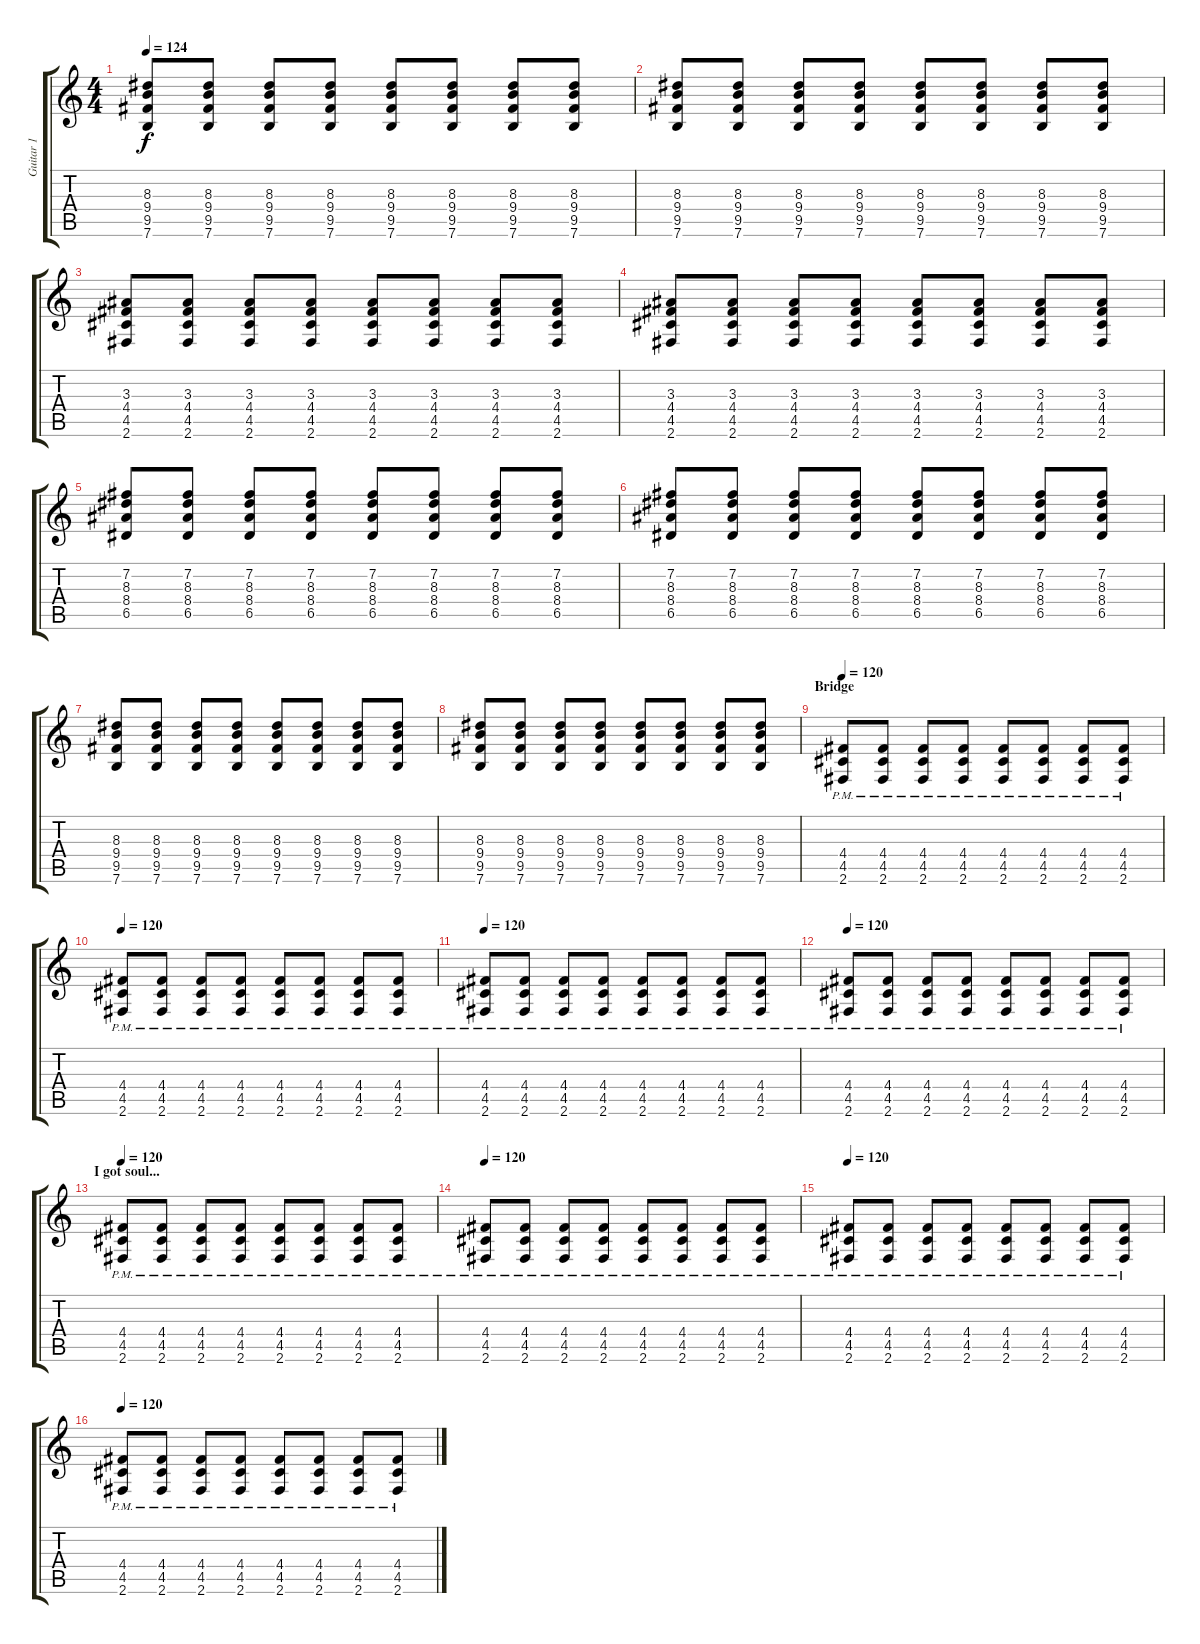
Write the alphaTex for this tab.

\track ("Guitar 1" "Guitar 1") {instrument overdrivenguitar}
\staff {score tabs}
\tuning (E4 B3 G3 D3 A2 E2) {hide}
\ts (4 4)
\tempo 124
\clef g2
\ks c
(8.3 9.4 9.5 7.6).8{dy f} (8.3 9.4 9.5 7.6).8 (8.3 9.4 9.5 7.6).8 (8.3 9.4 9.5 7.6).8 (8.3 9.4 9.5 7.6).8 (8.3 9.4 9.5 7.6).8 (8.3 9.4 9.5 7.6).8 (8.3 9.4 9.5 7.6).8 |
(8.3 9.4 9.5 7.6).8 (8.3 9.4 9.5 7.6).8 (8.3 9.4 9.5 7.6).8 (8.3 9.4 9.5 7.6).8 (8.3 9.4 9.5 7.6).8 (8.3 9.4 9.5 7.6).8 (8.3 9.4 9.5 7.6).8 (8.3 9.4 9.5 7.6).8 |
(3.3 4.4 4.5 2.6).8 (3.3 4.4 4.5 2.6).8 (3.3 4.4 4.5 2.6).8 (3.3 4.4 4.5 2.6).8 (3.3 4.4 4.5 2.6).8 (3.3 4.4 4.5 2.6).8 (3.3 4.4 4.5 2.6).8 (3.3 4.4 4.5 2.6).8 |
(3.3 4.4 4.5 2.6).8 (3.3 4.4 4.5 2.6).8 (3.3 4.4 4.5 2.6).8 (3.3 4.4 4.5 2.6).8 (3.3 4.4 4.5 2.6).8 (3.3 4.4 4.5 2.6).8 (3.3 4.4 4.5 2.6).8 (3.3 4.4 4.5 2.6).8 |
(7.2 8.3 8.4 6.5).8 (7.2 8.3 8.4 6.5).8 (7.2 8.3 8.4 6.5).8 (7.2 8.3 8.4 6.5).8 (7.2 8.3 8.4 6.5).8 (7.2 8.3 8.4 6.5).8 (7.2 8.3 8.4 6.5).8 (7.2 8.3 8.4 6.5).8 |
(7.2 8.3 8.4 6.5).8 (7.2 8.3 8.4 6.5).8 (7.2 8.3 8.4 6.5).8 (7.2 8.3 8.4 6.5).8 (7.2 8.3 8.4 6.5).8 (7.2 8.3 8.4 6.5).8 (7.2 8.3 8.4 6.5).8 (7.2 8.3 8.4 6.5).8 |
(8.3 9.4 9.5 7.6).8 (8.3 9.4 9.5 7.6).8 (8.3 9.4 9.5 7.6).8 (8.3 9.4 9.5 7.6).8 (8.3 9.4 9.5 7.6).8 (8.3 9.4 9.5 7.6).8 (8.3 9.4 9.5 7.6).8 (8.3 9.4 9.5 7.6).8 |
(8.3 9.4 9.5 7.6).8 (8.3 9.4 9.5 7.6).8 (8.3 9.4 9.5 7.6).8 (8.3 9.4 9.5 7.6).8 (8.3 9.4 9.5 7.6).8 (8.3 9.4 9.5 7.6).8 (8.3 9.4 9.5 7.6).8 (8.3 9.4 9.5 7.6).8 |
\section ("" "Bridge")
\tempo 120
(4.4{pm} 4.5{pm} 2.6{pm}).8{volume 11} (4.4{pm} 4.5{pm} 2.6{pm}).8 (4.4{pm} 4.5{pm} 2.6{pm}).8 (4.4{pm} 4.5{pm} 2.6{pm}).8 (4.4{pm} 4.5{pm} 2.6{pm}).8 (4.4{pm} 4.5{pm} 2.6{pm}).8 (4.4{pm} 4.5{pm} 2.6{pm}).8 (4.4{pm} 4.5{pm} 2.6{pm}).8 |
\tempo 120
(4.4{pm} 4.5{pm} 2.6{pm}).8{volume 11} (4.4{pm} 4.5{pm} 2.6{pm}).8 (4.4{pm} 4.5{pm} 2.6{pm}).8 (4.4{pm} 4.5{pm} 2.6{pm}).8 (4.4{pm} 4.5{pm} 2.6{pm}).8 (4.4{pm} 4.5{pm} 2.6{pm}).8 (4.4{pm} 4.5{pm} 2.6{pm}).8 (4.4{pm} 4.5{pm} 2.6{pm}).8 |
\tempo 120
(4.4{pm} 4.5{pm} 2.6{pm}).8{volume 11} (4.4{pm} 4.5{pm} 2.6{pm}).8 (4.4{pm} 4.5{pm} 2.6{pm}).8 (4.4{pm} 4.5{pm} 2.6{pm}).8 (4.4{pm} 4.5{pm} 2.6{pm}).8 (4.4{pm} 4.5{pm} 2.6{pm}).8 (4.4{pm} 4.5{pm} 2.6{pm}).8 (4.4{pm} 4.5{pm} 2.6{pm}).8 |
\tempo 120
(4.4{pm} 4.5{pm} 2.6{pm}).8{volume 11} (4.4{pm} 4.5{pm} 2.6{pm}).8 (4.4{pm} 4.5{pm} 2.6{pm}).8 (4.4{pm} 4.5{pm} 2.6{pm}).8 (4.4{pm} 4.5{pm} 2.6{pm}).8 (4.4{pm} 4.5{pm} 2.6{pm}).8 (4.4{pm} 4.5{pm} 2.6{pm}).8 (4.4{pm} 4.5{pm} 2.6{pm}).8 |
\section ("" "I got soul...")
\tempo 120
(4.4{pm} 4.5{pm} 2.6{pm}).8{volume 11} (4.4{pm} 4.5{pm} 2.6{pm}).8 (4.4{pm} 4.5{pm} 2.6{pm}).8 (4.4{pm} 4.5{pm} 2.6{pm}).8 (4.4{pm} 4.5{pm} 2.6{pm}).8 (4.4{pm} 4.5{pm} 2.6{pm}).8 (4.4{pm} 4.5{pm} 2.6{pm}).8 (4.4{pm} 4.5{pm} 2.6{pm}).8 |
\tempo 120
(4.4{pm} 4.5{pm} 2.6{pm}).8{volume 11} (4.4{pm} 4.5{pm} 2.6{pm}).8 (4.4{pm} 4.5{pm} 2.6{pm}).8 (4.4{pm} 4.5{pm} 2.6{pm}).8 (4.4{pm} 4.5{pm} 2.6{pm}).8 (4.4{pm} 4.5{pm} 2.6{pm}).8 (4.4{pm} 4.5{pm} 2.6{pm}).8 (4.4{pm} 4.5{pm} 2.6{pm}).8 |
\tempo 120
(4.4{pm} 4.5{pm} 2.6{pm}).8{volume 11} (4.4{pm} 4.5{pm} 2.6{pm}).8 (4.4{pm} 4.5{pm} 2.6{pm}).8 (4.4{pm} 4.5{pm} 2.6{pm}).8 (4.4{pm} 4.5{pm} 2.6{pm}).8 (4.4{pm} 4.5{pm} 2.6{pm}).8 (4.4{pm} 4.5{pm} 2.6{pm}).8 (4.4{pm} 4.5{pm} 2.6{pm}).8 |
\tempo 120
(4.4{pm} 4.5{pm} 2.6{pm}).8{volume 11} (4.4{pm} 4.5{pm} 2.6{pm}).8 (4.4{pm} 4.5{pm} 2.6{pm}).8 (4.4{pm} 4.5{pm} 2.6{pm}).8 (4.4{pm} 4.5{pm} 2.6{pm}).8 (4.4{pm} 4.5{pm} 2.6{pm}).8 (4.4{pm} 4.5{pm} 2.6{pm}).8 (4.4{pm} 4.5{pm} 2.6{pm}).8
